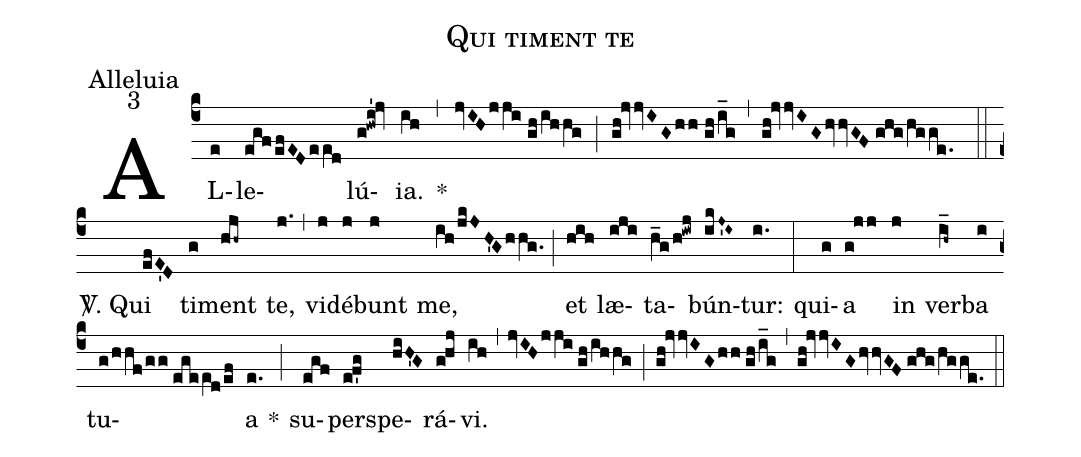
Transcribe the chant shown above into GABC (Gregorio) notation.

name: Qui timent te;
office-part: Alleluia;
mode: 3;
%%
(c4) AL(e)le(egfefEDee[ll:1]d)lú(g!hwi'!jv)ia.(ih) *(,) (jvIHjji//gh/ihhg) (;) (gh!jvvIGhh//!gh/i_g) (,) (gh!jvvIGhvvGF//ghg/hgge.) (::)
<sp>V/</sp>. Qui(efE'D) ti(g)ment(hjh~) te,(j.) (,) vi(j)dé(j)bunt(j) me,(ih/jkJH'Ghhg.) (;) et(hih) læ(iji)ta(h_g/h!iwj)bún(ikJ~'I~)tur:(i.) (:)
qui(g)a(g!jj) in(j) ver(i_h~)ba(i) tu(g/hhf/!gg//egee[ll:1]d/ef)a(e.) *(;)
su(egf)per(ef'g)spe(hiH'G)rá(ghj)vi.(ih) (,) (jvIHjji//gh/ihhg) (;) (gh!jvvIGhh//!gh/i_g) (,) (gh!jvvIGhvvGF//ghg/hgge.) (::)
